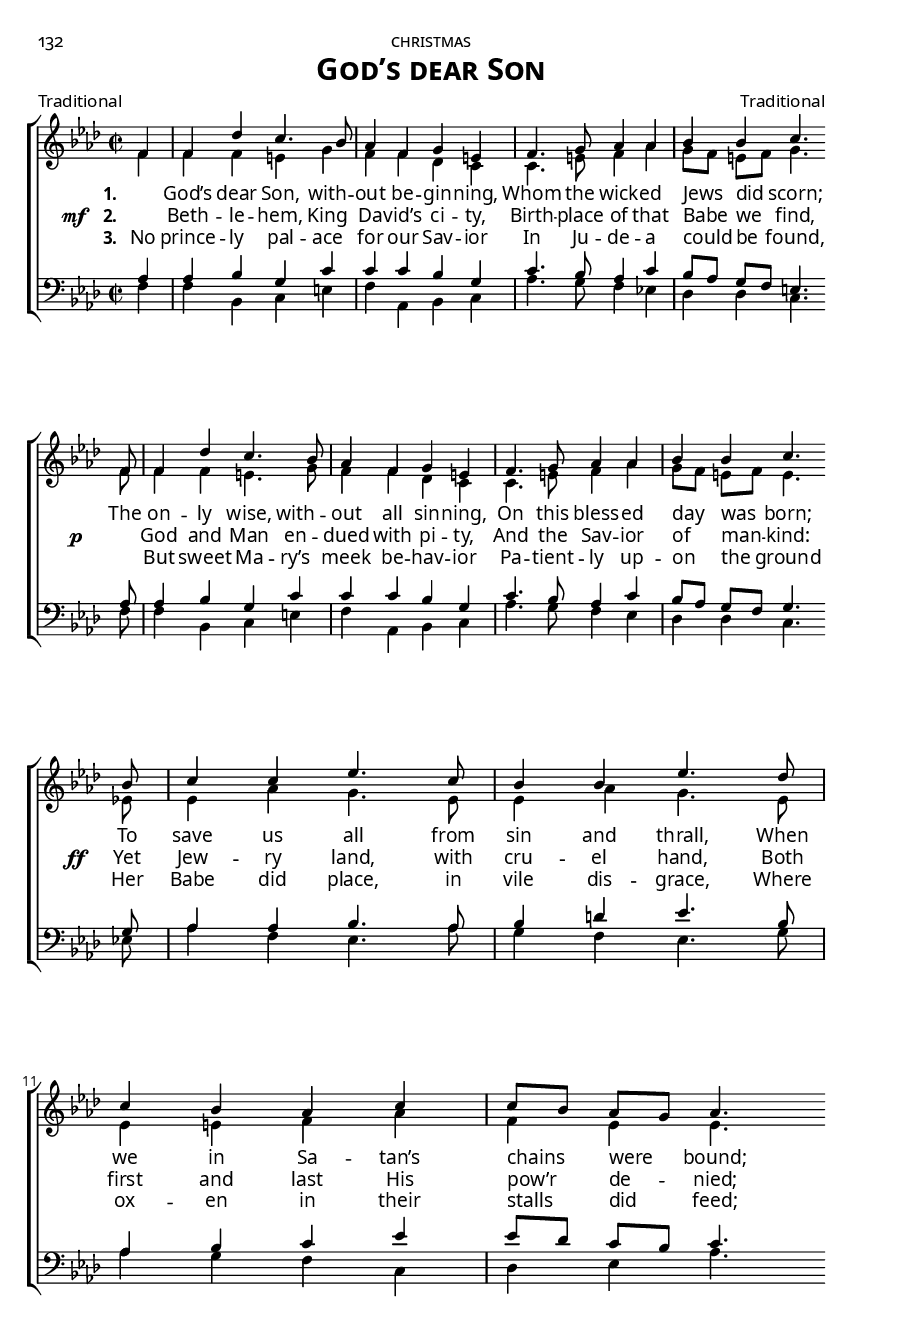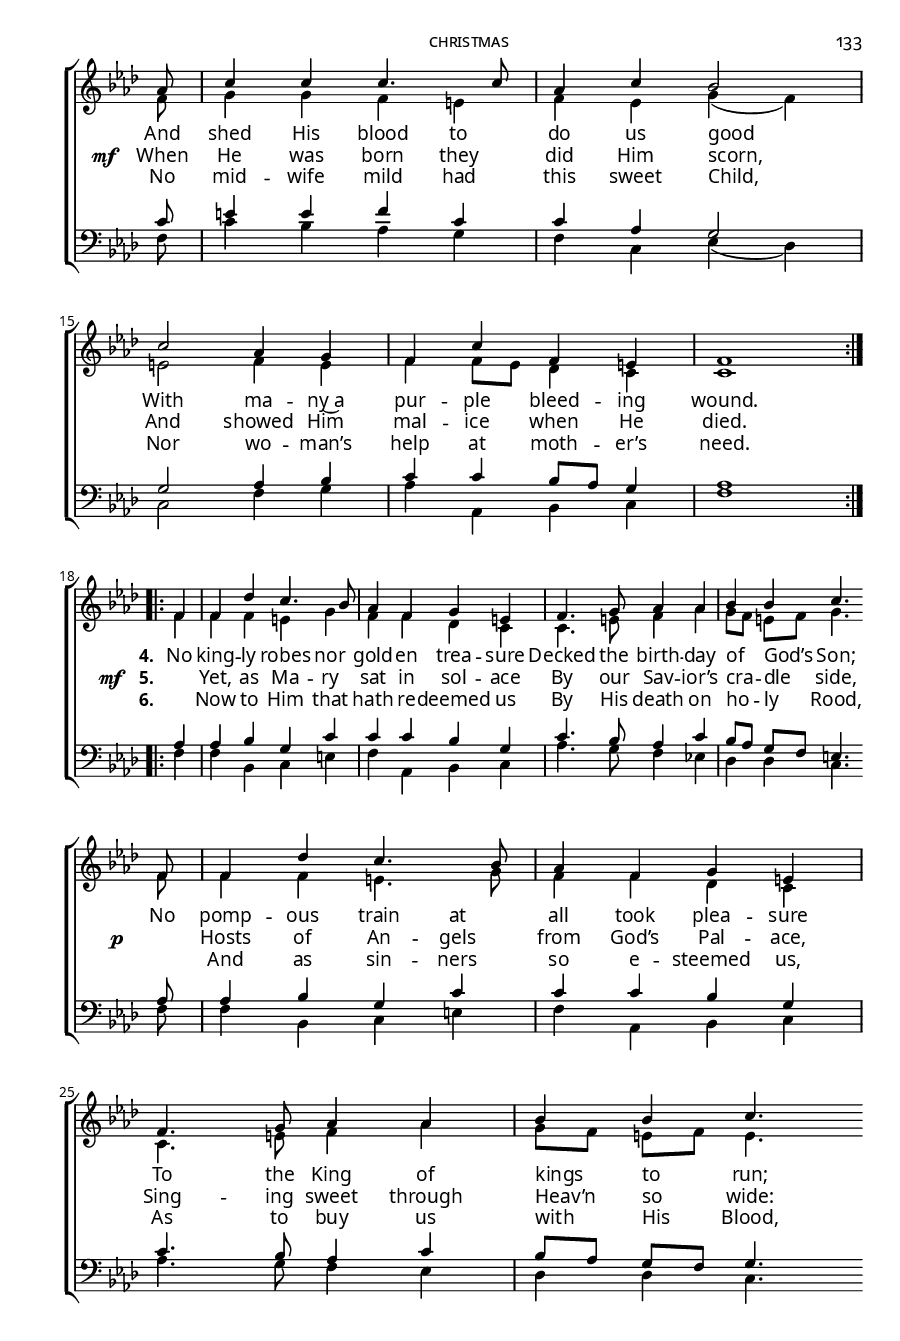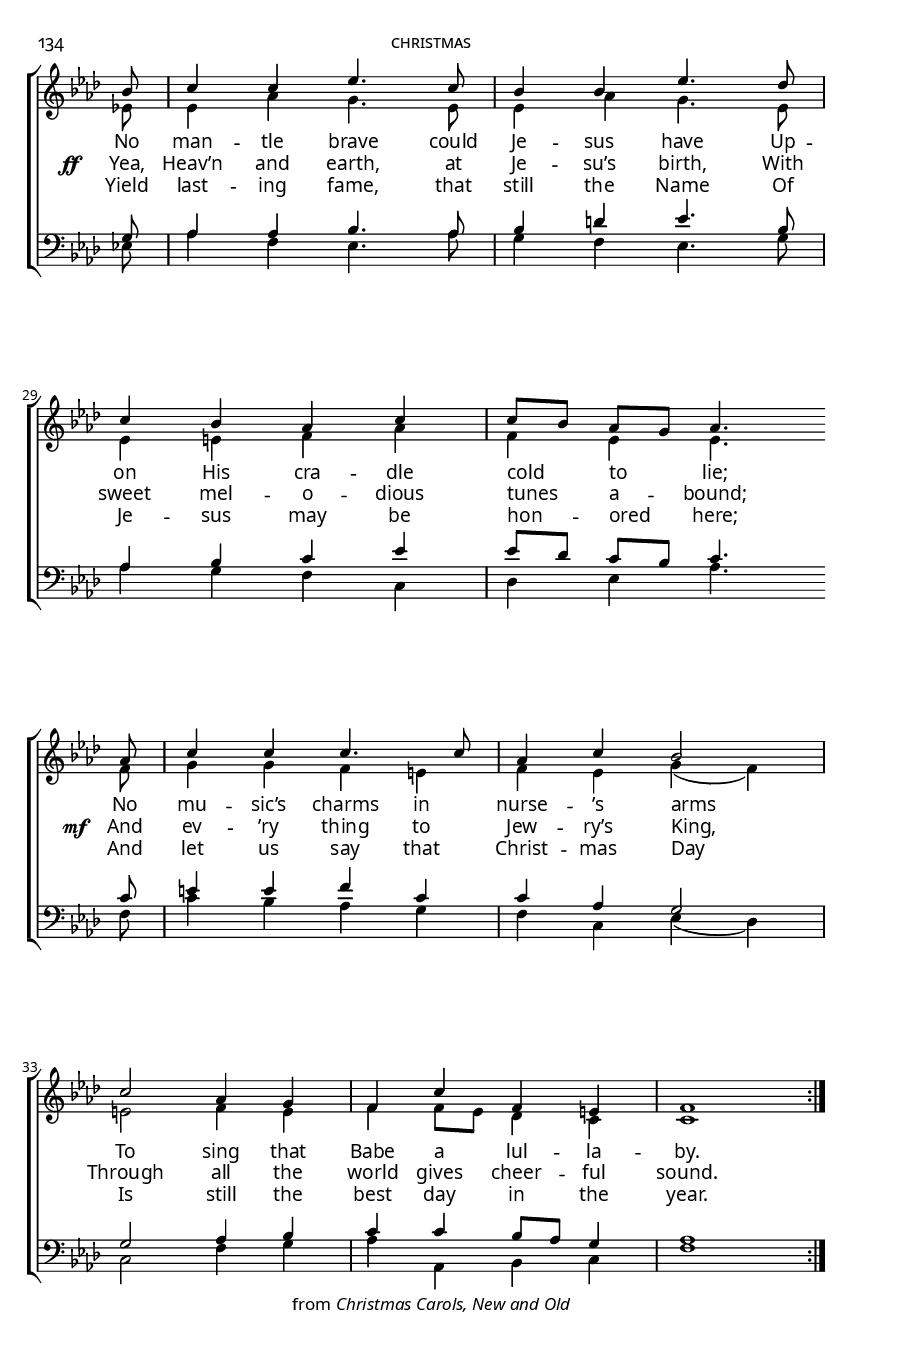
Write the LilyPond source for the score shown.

\version "2.14.2"
\include "util.ly"
\header {
  title = \markup{\override #'(font-name . "Garamond Premier Pro Semibold"){ \abs-fontsize #15 \smallCapsOldStyle"God’s dear Son"}}
  poet = \markup\oldStyleNum"Traditional"
  composer = \markup\oldStyleNum"Traditional"
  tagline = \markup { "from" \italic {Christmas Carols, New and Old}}
}
\paper {
  %print-all-headers = ##t
  paper-height = 9\in
  paper-width = 6\in
  indent = 0\in
  %system-system-spacing = #'((basic-distance . 10) (padding . 0))
  %system-system-spacing =
  %  #'((basic-distance . 0)
  %     (minimum-distance . 0)
  %     (padding . -0.35)
  %     (stretchability . 100))
  ragged-last-bottom = ##f
  ragged-bottom = ##f
  two-sided = ##t
  inner-margin = 0.5\in
  outer-margin = 0.25\in
  top-margin = 0.25\in
  bottom-margin = 0.25\in
  first-page-number = #132
  print-first-page-number = ##t
  headerLine = \markup{\override #'(font-name . "Garamond Premier Pro") \smallCapsOldStyle"christmas"}
  oddHeaderMarkup = \markup\fill-line{
     \override #'(font-name . "Garamond Premier Pro")\abs-fontsize #8.5
     \combine 
        \fill-line{"" \on-the-fly #print-page-number-check-first
        \oldStylePageNum""
        }
        \fill-line{\headerLine}
  }
  evenHeaderMarkup = \markup {
     \override #'(font-name . "Garamond Premier Pro")\abs-fontsize #8.5
     \combine
        \on-the-fly #print-page-number-check-first
        \oldStylePageNum""
        \fill-line{\headerLine}
  }
}
#(set-global-staff-size 15) \paper{ #(define fonts (make-pango-font-tree "GoudyOlSt BT" "Garamond Premier Pro" "Garamond Premier Pro" (/ 15 20))) }
global = {
  \key aes \major
  \time 2/2
  \autoBeamOff
  %\override DynamicLineSpanner #'staff-padding = #0.0
  %\override DynamicLineSpanner #'Y-extent = #'(0 . 0)
}

sopMusic = \relative c' {
  \repeat unfold 2 {
    \repeat volta 3 {
      \partial 4 f4 |
      f des' c4. bes8 |
      aes4 f g e |
      f4. g8 aes4 aes |
      bes bes c4. \bar""\break f,8 |
      
      f4 des' c4. bes8 |
      aes4 f g e |
      f4. g8 aes4 aes |
      bes bes c4. \bar""\break bes8 |
      
      c4 c ees4. c8 |
      bes4 bes ees4. des8 |
      c4 bes aes c |
      c8[ bes] aes[ g] aes4. \bar""\break aes8 |
      
      c4 c c4. c8 |
      aes4 c bes2 |
      c aes4 g |
      f c' f, e |
      f1 \break
    }
  }
}
sopWords = \lyricmode {
  
}

altoMusic = \relative c' {
  \repeat unfold 2{
    f4 |
    f f e g |
    f f des c |
    c4. e8 f4 aes |
    g8[ f] e[ f] g4. f8 |
    
    f4 f e4. g8 |
    f4 f des c |
    c4. e8 f4 aes |
    g8[ f] e[ f] e4. ees8 |
    
    ees4 aes g4. ees8 |
    ees4 aes g4. ees8 |
    ees4 e f aes |
    f ees ees4. f8 |
    
    g4 g f e |
    f ees g( f) |
    e2 f4 e |
    f f8[ ees] des4 c |
    c1
  }
}
altoWords = \lyricmode {
  \dropLyricsV
  \set stanza = #"1. "
  \skip1 God’s dear Son, with -- out be -- gin -- ning,
  Whom the wick -- ed Jews did scorn;
  The on -- ly wise, with -- out all sin -- ning,
  On this bless -- ed day was born;
  To save us all from sin and thrall,
  When we in Sa -- tan’s chains were bound;
  \set associatedVoice = "basses"
  And shed His blood to do us good
  With ma -- ny~a pur -- ple bleed -- ing wound.
  
  \unset associatedVoice
    \set stanza = #"4. "
  No king -- ly robes nor gold -- en trea -- sure
  Decked the birth -- day of God’s Son;
  No pomp -- ous train at all took plea -- sure
  To the King of kings to run;
  No man -- tle brave could Je -- sus have
  Up -- on His cra -- dle cold to lie;
  \set associatedVoice = "basses"
  No mu -- sic’s charms in nurse -- ’s arms
  To sing that Babe a lul -- la -- by.

}
altoWordsII = {
  \dropLyricsV
  \set stanza = \markup{\dynamic"mf  " "2. "}
  \lyricmode {
  %\markup\italic
    \skip1 Beth -- le -- hem, King Da -- vid’s ci -- ty,
    Birth -- place of that Babe we find,
  }
  \set stanza = \markup\dynamic"p   "
  \lyricmode {
    \skip1 God and Man en -- dued with pi -- ty,
    And the Sav -- ior of man -- kind:
  }
  \set stanza = \markup\dynamic"ff   "
  \lyricmode {
    Yet Jew -- ry land, with cru -- el hand,
    Both first and last His pow’r de -- nied;
  }
  \set stanza = \markup\dynamic"mf  "
  \lyricmode {
    \set associatedVoice = "basses"
    When He was born they did Him scorn,
    And showed Him mal -- ice when He died.
  }
    
  \unset associatedVoice
  \set stanza = \markup{\dynamic"mf  " "5. "}
  \lyricmode{
    "" Yet, as Ma -- ry sat in sol -- ace
    By our Sav -- ior’s cra -- dle side,
  }
  \set stanza = \markup\dynamic"p   "
  \lyricmode {
    \skip1 Hosts of An -- gels from God’s Pal -- ace,
    Sing -- ing sweet through Heav’n so wide:
  }
  \set stanza = \markup\dynamic"ff   "
  \lyricmode {
    Yea, Heav’n and earth, at Je -- su’s birth,
    With sweet mel -- o -- dious tunes a -- bound;
  }
  \set stanza = \markup\dynamic"mf  "
  \lyricmode {
    \set associatedVoice = "basses"
    And ev -- ’ry thing to Jew -- ry’s King,
    Through all the world gives cheer -- ful sound.
  }
}
altoWordsIII = \lyricmode {
  \dropLyricsV
  \set stanza = #"3. "
  No prince -- ly pal -- ace for our Sav -- ior
  In Ju -- de -- a could be found,
  \skip1 But sweet Ma -- ry’s meek be -- hav -- ior
  Pa -- tient -- ly up -- on the ground
  Her Babe did place, in vile dis -- grace,
  Where ox -- en in their stalls did feed;
  \set associatedVoice = "basses"
  No mid -- wife mild had this sweet Child,
  Nor wo -- man’s help at moth -- er’s need.
  
  \unset associatedVoice
  \set stanza = #"6. "
  \skip1 Now to Him that hath re -- deemed us
  By His death on ho -- ly Rood,
  \skip1 And as sin -- ners so e -- steemed us,
  As to buy us with His Blood,
  Yield last -- ing fame, that still the Name
  Of Je -- sus may be hon -- ored here;
  \set associatedVoice = "basses"
  And let us say that Christ -- mas Day
  Is still the best day in the year.
}
altoWordsIV = \lyricmode {
}
altoWordsV = \lyricmode {
}
altoWordsVI = \lyricmode {
}
tenorMusic = \relative c' {
  \repeat unfold 2 {
    aes4 |
    aes bes g c |
    c c bes g |
    c4. bes8 aes4 c |
    bes8[ aes] g[ f] e4. aes8 |
    
    aes4 bes g c |
    c c bes g |
    c4. bes8 aes4 c |
    bes8[ aes] g[ f] g4. g8 |
    
    aes4 aes bes4. aes8 |
    bes4 d ees4. bes8 |
    aes4 bes c ees |
    ees8[ des] c[ bes] c4. c8 |
    
    e4 e f c |
    c aes g2 |
    g aes4 bes |
    c c bes8[ aes] g4 |
    aes1
  }
}
tenorWords = \lyricmode {

}

bassMusic = \relative c {
  \repeat unfold 2 {
    f4 |
    f bes, c e |
    f aes, bes c |
    aes'4. g8 f4 ees! |
    des des c4. f8 |
    
    f4 bes, c e |
    f aes, bes c |
    aes'4. g8 f4 ees |
    des des c4. ees!8 |
    
    aes4 f ees4. aes8 |
    g4 f ees4. g8 |
    aes4 g f c |
    des ees aes4. f8 |
    
    c'4 bes aes g |
    f c ees( des) |
    c2 f4 g |
    aes aes, bes c |
    f1
  }
}
bassWords = \lyricmode {

}

pianoRH = \relative c' {
  
}
pianoLH = \relative c' {
  
}

\score {
  <<
   \new ChoirStaff <<
%    \new Lyrics = sopranos \with { \override VerticalAxisGroup #'nonstaff-relatedstaff-spacing = #'((basic-distance . 1)) }
    \new Staff = women <<
      \new Voice = "sopranos" { \voiceOne << \global \sopMusic >> }
      \new Voice = "altos" { \voiceTwo << \global \altoMusic >> }
    >>
   \new Staff = men <<
      \clef bass
      \new Voice = "tenors" { \voiceOne << \global \tenorMusic >> }
      \new Voice = "basses" { \voiceTwo << \global \bassMusic >> }
    >>
    \new Lyrics \with { alignAboveContext = #"women" \override VerticalAxisGroup #'nonstaff-relatedstaff-spacing = #'((basic-distance . 1))} \lyricsto "sopranos" \sopWords
     \new Lyrics = "altosVI"  \with { alignBelowContext = #"women" \override VerticalAxisGroup #'nonstaff-relatedstaff-spacing = #'((basic-distance . 1))} \lyricsto "tenors" \altoWordsVI
    \new Lyrics = "altosV"  \with { alignBelowContext = #"women" \override VerticalAxisGroup #'nonstaff-relatedstaff-spacing = #'((basic-distance . 1))} \lyricsto "tenors" \altoWordsV
    \new Lyrics = "altosIV"  \with { alignBelowContext = #"women" \override VerticalAxisGroup #'nonstaff-relatedstaff-spacing = #'((basic-distance . 1))} \lyricsto "tenors" \altoWordsIV
    \new Lyrics = "altosIII"  \with { alignBelowContext = #"women" \override VerticalAxisGroup #'nonstaff-relatedstaff-spacing = #'((basic-distance . 1))} \lyricsto "tenors" \altoWordsIII
    \new Lyrics = "altosII"  \with { alignBelowContext = #"women" \override VerticalAxisGroup #'nonstaff-relatedstaff-spacing = #'((basic-distance . 1))} \lyricsto "tenors" \altoWordsII
    \new Lyrics = "altos"  \with { alignBelowContext = #"women" \override VerticalAxisGroup #'nonstaff-relatedstaff-spacing = #'((basic-distance . 1))} \lyricsto "tenors" \altoWords
    \new Lyrics \with { alignAboveContext = #"men" \override VerticalAxisGroup #'nonstaff-relatedstaff-spacing = #'((basic-distance . 1)) } \lyricsto "tenors" \tenorWords
    \new Lyrics \with { alignBelowContext = #"men" \override VerticalAxisGroup #'nonstaff-relatedstaff-spacing = #'((basic-distance . 1)) } \lyricsto "basses" \bassWords
  >>
%    \new PianoStaff << \new Staff { \new Voice { \pianoRH } } \new Staff { \clef "bass" \pianoLH } >>
  >>
  \layout {
    \context {
      \Score
      %\override SpacingSpanner #'base-shortest-duration = #(ly:make-moment 1 8)
      %\override SpacingSpanner #'common-shortest-duration = #(ly:make-moment 1 4)
    }
    \context {
      % Remove all empty staves
      % \Staff \RemoveEmptyStaves \override VerticalAxisGroup #'remove-first = ##t
    }
  }
}
